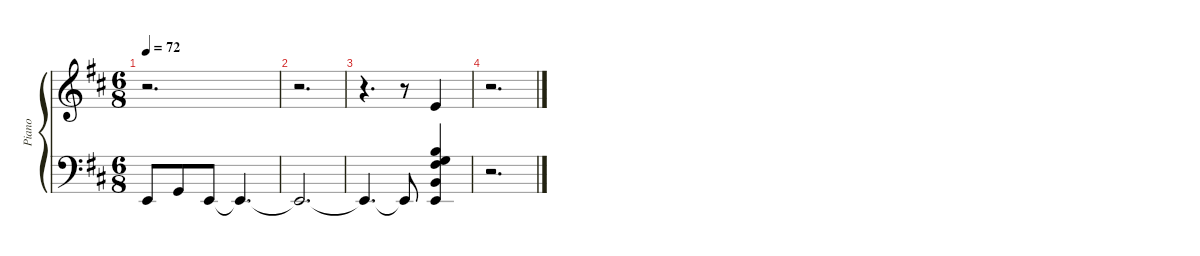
\defaultSystemsLayout 4
\hideDynamics
\bracketExtendMode groupsimilarinstruments
\firstSystemTrackNameMode fullname
\otherSystemsTrackNameOrientation horizontal
\track ("Piano" "el.pno.") {defaultSystemsLayout 8 instrument electricpiano1}
\staff {score}
\tuning (E4 B3 G3 D3 A2 E2)
\ts (6 8)
\tempo 72
\clef g2
\ks bminor
r.2{d dy ff beam Down} |
r.2{d beam Down} |
r.4{d beam Down} r.8{beam Down} 0.1{acc forcenatural}.4{beam Up} |
r.2{d beam Down}
\staff {score}
\tuning (G2 D2 A1 E1 B0)
\clef f4
\ottava regular
\simile none
\ks bminor
7.3{acc forcenatural}.8{dy ff beam Up} 5.2{acc forcenatural}.8{beam Up} 2.2{acc forcenatural}.8{beam Up} 2.2{t acc forcenatural}.4{d beam Up} |
2.2{t acc forcenatural}.2{d beam Up} |
2.2{t acc forcenatural}.4{d beam Up} 2.2{t acc forcenatural}.8{beam Up} (27.4{acc forcenatural} 2.2{acc forcenatural} 21.3{acc #} 4.1{acc forcenatural} 36.5{acc forcenatural}).4{beam Up} |
r.2{d beam Down}
